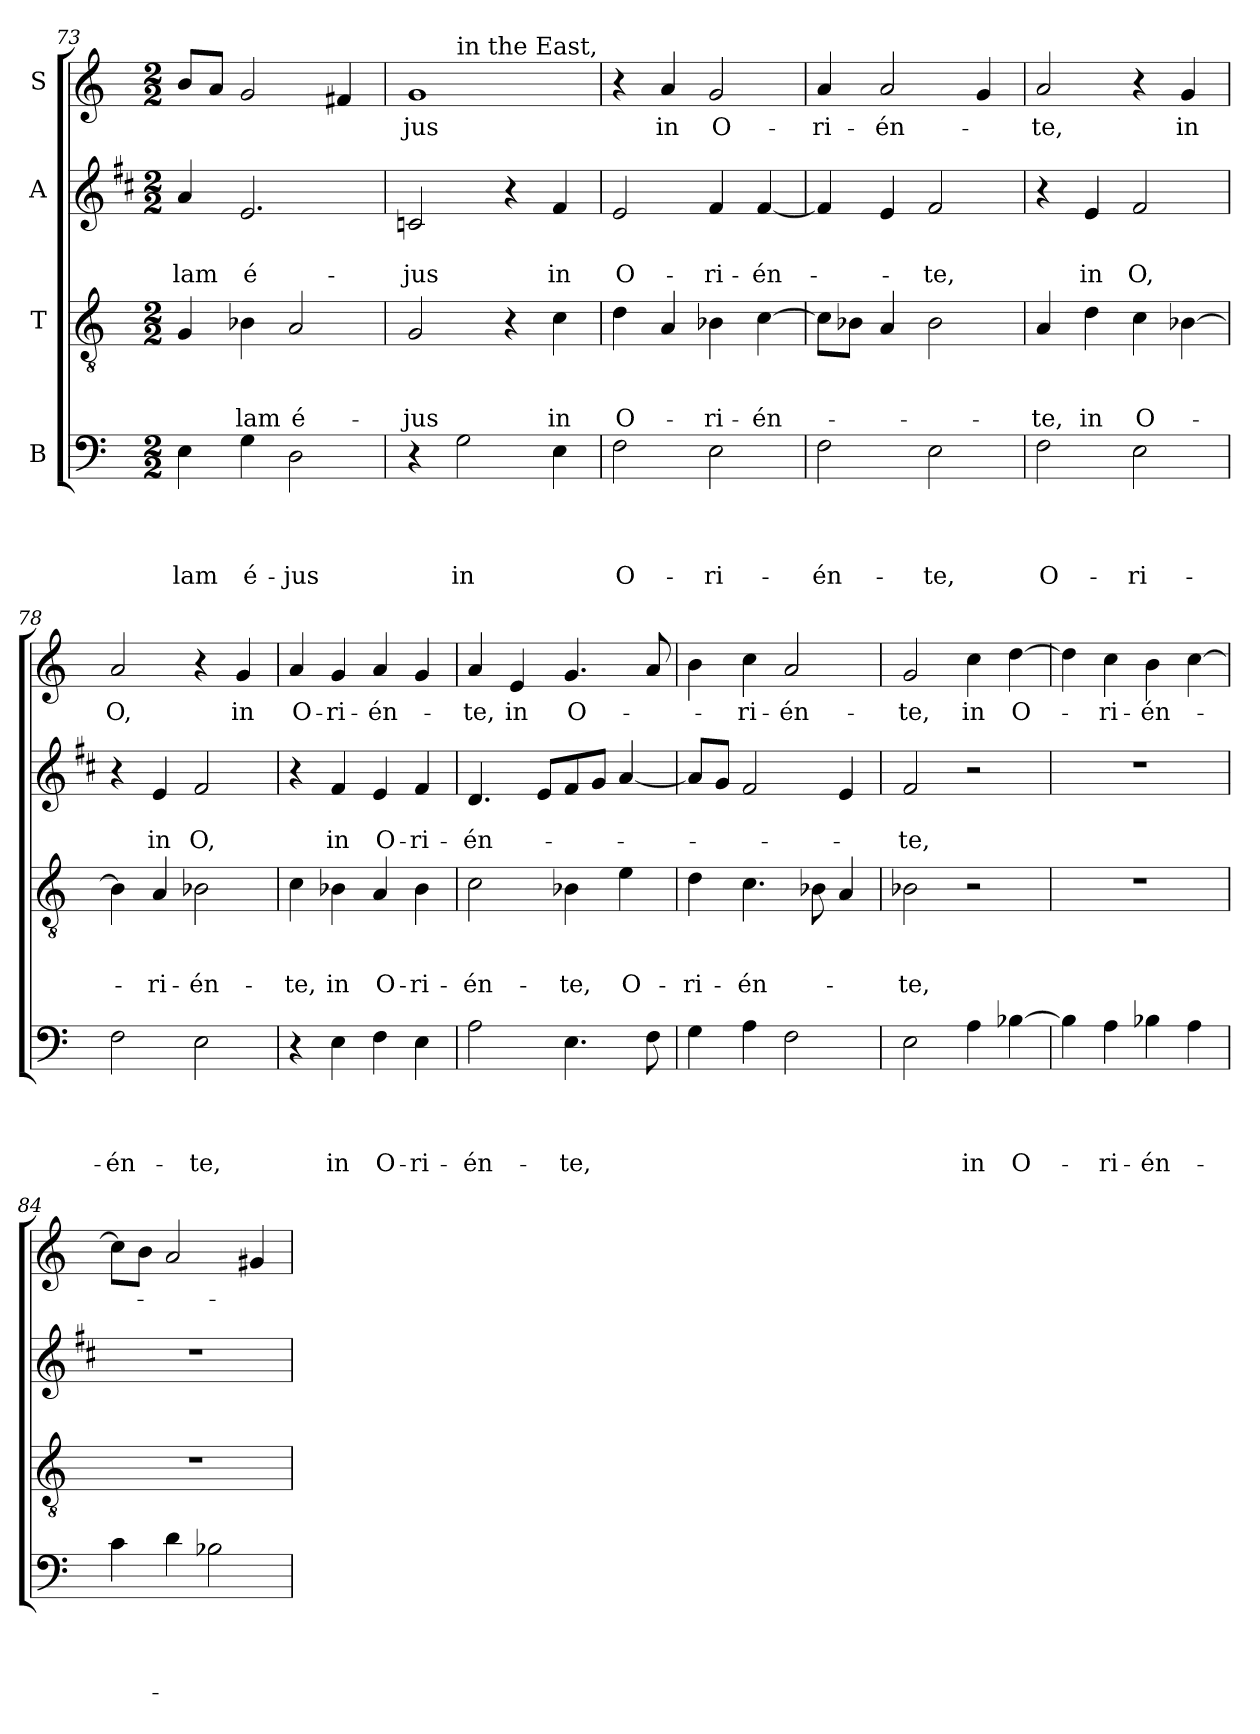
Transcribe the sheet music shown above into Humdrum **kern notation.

**kern	**text	**text	**text	**text	**kern	**text	**text	**text	**kern	**text	**text	**kern	**text
*part4	*part4	*part4	*part4	*part4	*part3	*part3	*part3	*part3	*part2	*part2	*part2	*part1	*part1
*staff4	*staff4	*staff4	*staff4	*staff4	*staff3	*staff3	*staff3	*staff3	*staff2	*staff2	*staff2	*staff1	*staff1
*I"B	*	*	*	*	*I"T	*	*	*	*I"A	*	*	*I"S	*
*clefF4	*	*	*	*	*clefGv2	*	*	*	*clefG2	*	*	*clefG2	*
*	*	*	*	*	*	*	*	*	*ITrd1c2	*	*	*	*
*k[]	*	*	*	*	*k[]	*	*	*	*k[]	*	*	*k[]	*
*C:	*	*	*	*	*C:	*	*	*	*C:	*	*	*C:	*
*M2/2	*	*	*	*	*M2/2	*	*	*	*M2/2	*	*	*M2/2	*
=73	=73	=73	=73	=73	=73	=73	=73	=73	=73	=73	=73	=73	=73
!	!	!	!	!LO:LY:b	!	!	!	!	!	!	!LO:LY:b	!	!
4E\	.	.	.	-lam	4G/	.	.	.	4g/	.	-lam	8b/L	.
.	.	.	.	.	.	.	.	.	.	.	.	8a/J	.
!	!	!	!	!LO:LY:b	!	!	!	!LO:LY:b	!	!	!LO:LY:b	!	!
4G\	.	.	.	é-	4B-\	.	.	-lam	2.d/	.	é-	2g/	.
!	!	!	!	!LO:LY:b	!	!	!	!LO:LY:b	!	!	!	!	!
2D\	.	.	.	-jus	2A/	.	.	é-	.	.	.	.	.
.	.	.	.	.	.	.	.	.	.	.	.	4f#/	.
=74	=74	=74	=74	=74	=74	=74	=74	=74	=74	=74	=74	=74	=74
!	!	!	!	!	!	!	!	!LO:LY:b	!	!	!LO:LY:b	!	!LO:LY:b
*	*	*	*	*	*	*	*	*	*	*	*	*^	*
4r	.	.	.	.	2G/	.	.	-jus	2B-/	.	-jus	1g	4ryy	-jus
!	!	!	!	!	!	!	!	!	!	!	!	!	!LO:TX:a:t=in the East,	!
!	!	!	!	!LO:LY:b	!	!	!	!	!	!	!	!	!	!
2G\	.	.	.	in	.	.	.	.	.	.	.	.	2.ryy	.
.	.	.	.	.	4r	.	.	.	4r	.	.	.	.	.
!	!	!	!	!	!	!	!	!LO:LY:b	!	!	!LO:LY:b	!	!	!
4E\	.	.	.	.	4c\	.	.	in	4e/	.	in	.	.	.
=75	=75	=75	=75	=75	=75	=75	=75	=75	=75	=75	=75	=75	=75	=75
!	!	!	!	!LO:LY:b	!	!	!	!LO:LY:b	!	!	!LO:LY:b	!	!	!
*	*	*	*	*	*	*	*	*	*	*	*	*v	*v	*
2F\	.	.	.	O-	4d\	.	.	O-	2d/	.	O-	4r	.
!	!	!	!	!	!	!	!	!	!	!	!	!	!LO:LY:b
.	.	.	.	.	4A/	.	.	.	.	.	.	4a/	in
!	!	!	!	!LO:LY:b	!	!	!	!LO:LY:b	!	!	!LO:LY:b	!	!LO:LY:b
2E\	.	.	.	-ri-	4B-\	.	.	-ri-	4e/	.	-ri-	2g/	O-
!	!	!	!	!	!	!	!	!LO:LY:b	!	!	!LO:LY:b	!	!
.	.	.	.	.	[4c\	.	.	-én-	[4e/	.	-én-	.	.
=76	=76	=76	=76	=76	=76	=76	=76	=76	=76	=76	=76	=76	=76
!	!	!	!	!LO:LY:b	!	!	!	!	!	!	!	!	!LO:LY:b
2F\	.	.	.	-én-	8c\L]	.	.	.	4e/]	.	.	4a/	-ri-
.	.	.	.	.	8B-\J	.	.	.	.	.	.	.	.
!	!	!	!	!	!	!	!	!	!	!	!	!	!LO:LY:b
.	.	.	.	.	4A/	.	.	.	4d/	.	.	2a/	-én-
!	!	!	!	!LO:LY:b	!	!	!	!	!	!	!LO:LY:b	!	!
2E\	.	.	.	-te,	2B-\	.	.	.	2e/	.	-te,	.	.
.	.	.	.	.	.	.	.	.	.	.	.	4g/	.
!!LO:LB:g=z
=77	=77	=77	=77	=77	=77	=77	=77	=77	=77	=77	=77	=77	=77
!	!	!	!	!LO:LY:b	!	!	!	!LO:LY:b	!	!	!	!	!LO:LY:b
2F\	.	.	.	O-	4A/	.	.	-te,	4r	.	.	2a/	-te,
!	!	!	!	!	!	!	!	!LO:LY:b	!	!	!LO:LY:b	!	!
.	.	.	.	.	4d\	.	.	in	4d/	.	in	.	.
!	!	!	!	!LO:LY:b	!	!	!	!LO:LY:b	!	!	!LO:LY:b	!	!
2E\	.	.	.	-ri-	4c\	.	.	O-	2e/	.	O,	4r	.
!	!	!	!	!	!	!	!	!	!	!	!	!	!LO:LY:b
.	.	.	.	.	[4B-\	.	.	.	.	.	.	4g/	in
=78	=78	=78	=78	=78	=78	=78	=78	=78	=78	=78	=78	=78	=78
!	!	!	!	!LO:LY:b	!	!	!	!	!	!	!	!	!LO:LY:b
2F\	.	.	.	-én-	4B-\]	.	.	.	4r	.	.	2a/	O,
!	!	!	!	!	!	!	!	!LO:LY:b	!	!	!LO:LY:b	!	!
.	.	.	.	.	4A/	.	.	-ri-	4d/	.	in	.	.
!	!	!	!	!LO:LY:b	!	!	!	!LO:LY:b	!	!	!LO:LY:b	!	!
2E\	.	.	.	-te,	2B-\	.	.	-én-	2e/	.	O,	4r	.
!	!	!	!	!	!	!	!	!	!	!	!	!	!LO:LY:b
.	.	.	.	.	.	.	.	.	.	.	.	4g/	in
=79	=79	=79	=79	=79	=79	=79	=79	=79	=79	=79	=79	=79	=79
!	!	!	!	!	!	!	!	!LO:LY:b	!	!	!	!	!LO:LY:b
4r	.	.	.	.	4c\	.	.	-te,	4r	.	.	4a/	O-
!	!	!	!	!LO:LY:b	!	!	!	!LO:LY:b	!	!	!LO:LY:b	!	!LO:LY:b
4E\	.	.	.	in	4B-\	.	.	in	4e/	.	in	4g/	-ri-
!	!	!	!	!LO:LY:b	!	!	!	!LO:LY:b	!	!	!LO:LY:b	!	!LO:LY:b
4F\	.	.	.	O-	4A/	.	.	O-	4d/	.	O-	4a/	-én-
!	!	!	!	!LO:LY:b	!	!	!	!LO:LY:b	!	!	!LO:LY:b	!	!
4E\	.	.	.	-ri-	4B-\	.	.	-ri-	4e/	.	-ri-	4g/	.
=80	=80	=80	=80	=80	=80	=80	=80	=80	=80	=80	=80	=80	=80
!	!	!	!	!LO:LY:b	!	!	!	!LO:LY:b	!	!	!LO:LY:b	!	!LO:LY:b
2A\	.	.	.	-én-	2c\	.	.	-én-	4.c/	.	-én-	4a/	-te,
!	!	!	!	!	!	!	!	!	!	!	!	!	!LO:LY:b
.	.	.	.	.	.	.	.	.	.	.	.	4e/	in
.	.	.	.	.	.	.	.	.	8d/L	.	.	.	.
!	!	!	!	!LO:LY:b	!	!	!	!LO:LY:b	!	!	!	!	!LO:LY:b
4.E\	.	.	.	-te,	4B-\	.	.	-te,	8e/	.	.	4.g/	O-
.	.	.	.	.	.	.	.	.	8f/J	.	.	.	.
!	!	!	!	!	!	!	!	!LO:LY:b	!	!	!	!	!
.	.	.	.	.	4e\	.	.	O-	[4g/	.	.	.	.
8F\	.	.	.	.	.	.	.	.	.	.	.	8a/	.
=81	=81	=81	=81	=81	=81	=81	=81	=81	=81	=81	=81	=81	=81
!	!	!	!	!	!	!	!	!LO:LY:b	!	!	!	!	!
4G\	.	.	.	.	4d\	.	.	-ri-	8g/L]	.	.	4b\	.
.	.	.	.	.	.	.	.	.	8f/J	.	.	.	.
!	!	!	!	!	!	!	!	!LO:LY:b	!	!	!	!	!LO:LY:b
4A\	.	.	.	.	4.c\	.	.	-én-	2e/	.	.	4cc\	-ri-
!	!	!	!	!	!	!	!	!	!	!	!	!	!LO:LY:b
2F\	.	.	.	.	.	.	.	.	.	.	.	2a/	-én-
.	.	.	.	.	8B-\	.	.	.	.	.	.	.	.
.	.	.	.	.	4A/	.	.	.	4d/	.	.	.	.
=82	=82	=82	=82	=82	=82	=82	=82	=82	=82	=82	=82	=82	=82
!	!	!	!	!	!	!	!	!LO:LY:b	!	!	!LO:LY:b	!	!LO:LY:b
2E\	.	.	.	.	2B-\	.	.	-te,	2e/	.	-te,	2g/	-te,
!	!	!	!	!LO:LY:b	!	!	!	!	!	!	!	!	!LO:LY:b
4A\	.	.	.	in	2r	.	.	.	2r	.	.	4cc\	in
!	!	!	!	!LO:LY:b	!	!	!	!	!	!	!	!	!LO:LY:b
[4B-\	.	.	.	O-	.	.	.	.	.	.	.	[4dd\	O-
!!LO:PB:g=z
=83	=83	=83	=83	=83	=83	=83	=83	=83	=83	=83	=83	=83	=83
4B-\]	.	.	.	.	1r	.	.	.	1r	.	.	4dd\]	.
!	!	!	!	!LO:LY:b	!	!	!	!	!	!	!	!	!LO:LY:b
4A\	.	.	.	-ri-	.	.	.	.	.	.	.	4cc\	-ri-
!	!	!	!	!LO:LY:b	!	!	!	!	!	!	!	!	!LO:LY:b
4B-\	.	.	.	-én-	.	.	.	.	.	.	.	4b\	-én-
4A\	.	.	.	.	.	.	.	.	.	.	.	[4cc\	.
=84	=84	=84	=84	=84	=84	=84	=84	=84	=84	=84	=84	=84	=84
4c\	.	.	.	.	1r	.	.	.	1r	.	.	8cc\L]	.
.	.	.	.	.	.	.	.	.	.	.	.	8b\J	.
4d\	.	.	.	.	.	.	.	.	.	.	.	2a/	.
2B-\	.	.	.	.	.	.	.	.	.	.	.	.	.
.	.	.	.	.	.	.	.	.	.	.	.	4g#/	.
=	=	=	=	=	=	=	=	=	=	=	=	=	=
*-	*-	*-	*-	*-	*-	*-	*-	*-	*-	*-	*-	*-	*-
